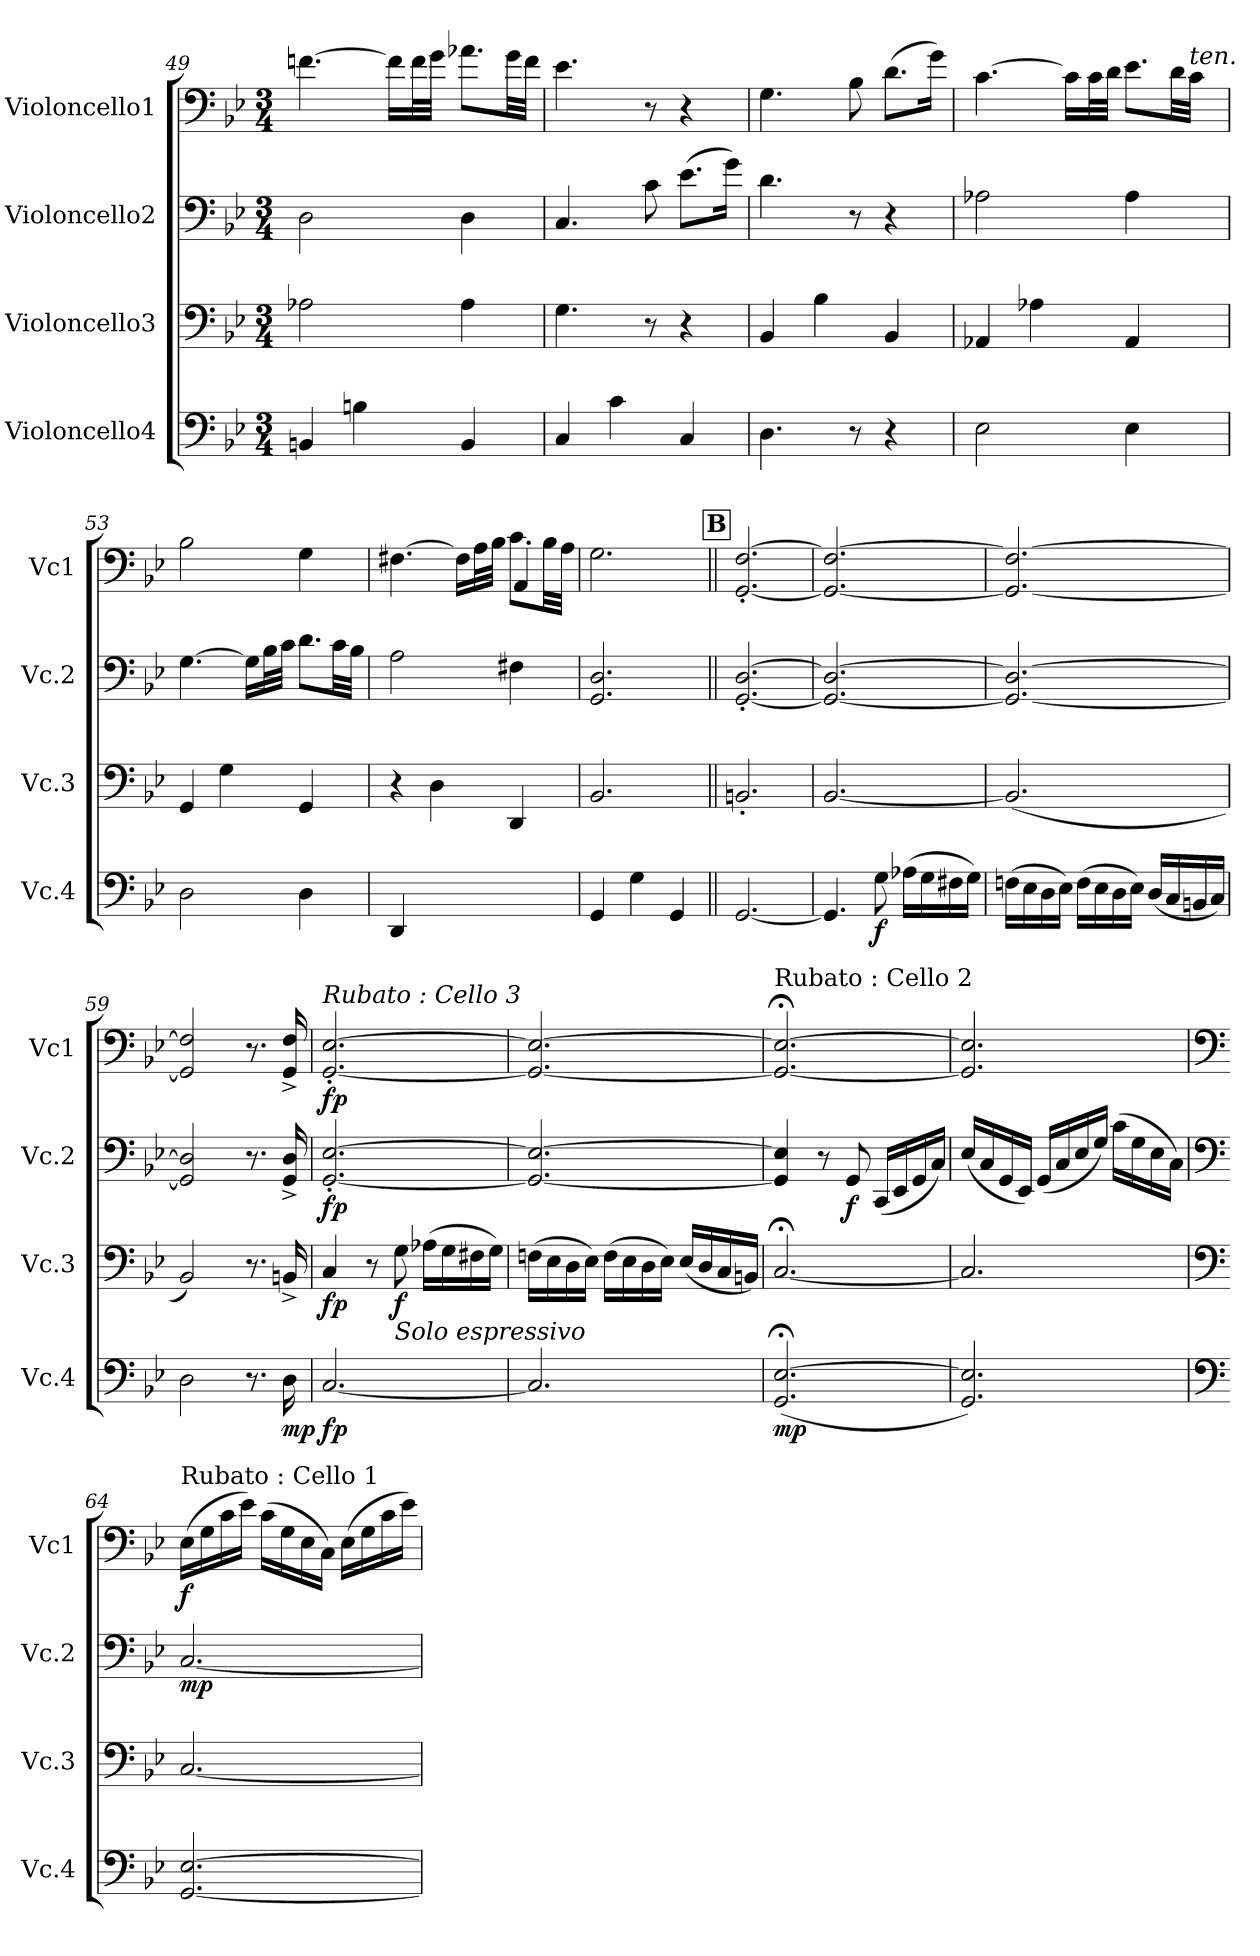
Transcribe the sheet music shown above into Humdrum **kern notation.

**kern	**dynam	**kern	**dynam	**kern	**dynam	**kern	**dynam
*part4	*part4	*part3	*part3	*part2	*part2	*part1	*part1
*staff4	*staff4	*staff3	*staff3	*staff2	*staff2	*staff1	*staff1
*I"Violoncello4	*	*I"Violoncello3	*	*I"Violoncello2	*	*I"Violoncello1	*
*I'Vc.4	*	*I'Vc.3	*	*I'Vc.2	*	*I'Vc1	*
*clefF4	*	*clefF4	*	*clefF4	*	*clefF4	*
*k[b-e-]	*	*k[b-e-]	*	*k[b-e-]	*	*k[b-e-]	*
*M3/4	*	*M3/4	*	*M3/4	*	*M3/4	*
=49	=49	=49	=49	=49	=49	=49	=49
4BBn/	.	2A-X\	.	2D\	.	[4.fn\	.
4Bn\	.	.	.	.	.	.	.
.	.	.	.	.	.	16f\LL]	.
.	.	.	.	.	.	32f\L	.
.	.	.	.	.	.	32g\JJJ	.
4BB/	.	4A-\	.	4D\	.	8.a-X\L	.
.	.	.	.	.	.	32g\LL	.
.	.	.	.	.	.	32f\JJJ	.
=50	=50	=50	=50	=50	=50	=50	=50
4C/	.	4.G\	.	4.C/	.	4.e-\	.
4c\	.	.	.	.	.	.	.
.	.	8r	.	8c\	.	8r	.
4C/	.	4r	.	(>8.e-\L	.	4r	.
.	.	.	.	16g\Jk)	.	.	.
!!LO:PB:g=z
=51	=51	=51	=51	=51	=51	=51	=51
4.D\	.	4BB-/	.	4.d\	.	4.G\	.
.	.	4B-\	.	.	.	.	.
8r	.	.	.	8r	.	8B-\	.
4r	.	4BB-/	.	4r	.	(>8.d\L	.
.	.	.	.	.	.	16g\Jk)	.
=52	=52	=52	=52	=52	=52	=52	=52
2E-\	.	4AA-X/	.	2A-X\	.	[4.c\	.
.	.	4A-X\	.	.	.	.	.
.	.	.	.	.	.	16c\LL]	.
.	.	.	.	.	.	32c\L	.
.	.	.	.	.	.	32d\JJJ	.
4E-\	.	4AA-/	.	4A-\	.	8.e-\L	.
.	.	.	.	.	.	32d\LL	.
.	.	.	.	.	.	32c~~\JJJ	.
=53	=53	=53	=53	=53	=53	=53	=53
2D\	.	4GG/	.	[4.G\	.	2B-\	.
.	.	4G\	.	.	.	.	.
.	.	.	.	16G\LL]	.	.	.
.	.	.	.	32B-\L	.	.	.
.	.	.	.	32c\JJJ	.	.	.
4D\	.	4GG/	.	8.d\L	.	4G\	.
.	.	.	.	32c\LL	.	.	.
.	.	.	.	32B-\JJJ	.	.	.
=54	=54	=54	=54	=54	=54	=54	=54
*	*	*	*	*	*	*^	*
4DD/	.	4r	.	2A\	.	[4.F#X\	2ryy	.
2ryy	.	4D\	.	.	.	.	.	.
.	.	.	.	.	.	16F#\LL]	.	.
.	.	.	.	.	.	32A\L	.	.
.	.	.	.	.	.	32B-\JJJ	.	.
.	.	4DD/	.	4F#X\	.	8.c\L	4AA/	.
.	.	.	.	.	.	32B-\LL	.	.
.	.	.	.	.	.	32A\JJJ	.	.
*	*	*	*	*	*	*v	*v	*
=55	=55	=55	=55	=55	=55	=55	=55
4GG/	.	2.BB-/	.	2.GG/ 2.D/	.	2.G\	.
4G\	.	.	.	.	.	.	.
4GG/	.	.	.	.	.	.	.
!!LO:REH:place=s1:a:B:fs=14:t=B
=56||	=56||	=56||	=56||	=56||	=56||	=56||	=56||
[2.GG/	.	2.BBn'/	.	[2.GG/' [2.D/'	.	[2.GG/' [2.F/'	.
!!LO:LB:g=z
=57	=57	=57	=57	=57	=57	=57	=57
4.GG/]	.	[2.BB-/	.	2.GG/_ 2.D/_	.	2.GG/_ 2.F/_	.
!	!LO:DY:b	!	!	!	!	!	!
8G\	f	.	.	.	.	.	.
(>16A-X\LL	.	.	.	.	.	.	.
16G\	.	.	.	.	.	.	.
16F#X\	.	.	.	.	.	.	.
16G\JJ)	.	.	.	.	.	.	.
=58	=58	=58	=58	=58	=58	=58	=58
(>16Fn\LL	.	(2.BB-/]	.	2.GG/_ 2.D/_	.	2.GG/_ 2.F/_	.
16E-\	.	.	.	.	.	.	.
16D\	.	.	.	.	.	.	.
16E-\JJ)	.	.	.	.	.	.	.
(>16F\LL	.	.	.	.	.	.	.
16E-\	.	.	.	.	.	.	.
16D\	.	.	.	.	.	.	.
16E-\JJ)	.	.	.	.	.	.	.
(16D/LL	.	.	.	.	.	.	.
16C/	.	.	.	.	.	.	.
16BBn/	.	.	.	.	.	.	.
16C/JJ)	.	.	.	.	.	.	.
=59	=59	=59	=59	=59	=59	=59	=59
2D\	.	2BB-/)	.	2GG/] 2D/]	.	2GG/] 2F/]	.
8.r	.	8.r	.	8.r	.	8.r	.
!	!LO:DY:b	!	!	!	!	!	!
16D\	mp	16BBn^/	.	16GG/^ 16D/^	.	16GG/^ 16F/^	.
=60	=60	=60	=60	=60	=60	=60	=60
!	!	!	!	!	!	!LO:TX:a:i:t=Rubato &colon; Cello 3	!
!	!LO:DY:b	!	!LO:DY:b	!	!LO:DY:b	!	!LO:DY:b
[2.C/	fp	4C/	fp	[2.GG/' [2.E-/'	fp	[2.GG/' [2.E-/'	fp
.	.	8r	.	.	.	.	.
!	!	!LO:TX:b:i:t=Solo espressivo	!	!	!	!	!
!	!	!	!LO:DY:b	!	!	!	!
.	.	8G\	f	.	.	.	.
.	.	(>16A-X\LL	.	.	.	.	.
.	.	16G\	.	.	.	.	.
.	.	16F#X\	.	.	.	.	.
.	.	16G\JJ)	.	.	.	.	.
!!LO:LB:g=z
=61	=61	=61	=61	=61	=61	=61	=61
2.C/]	.	(>16Fn\LL	.	2.GG/_ 2.E-/_	.	2.GG/_ 2.E-/_	.
.	.	16E-\	.	.	.	.	.
.	.	16D\	.	.	.	.	.
.	.	16E-\JJ)	.	.	.	.	.
.	.	(>16F\LL	.	.	.	.	.
.	.	16E-\	.	.	.	.	.
.	.	16D\	.	.	.	.	.
.	.	16E-\JJ)	.	.	.	.	.
.	.	(16E-/LL	.	.	.	.	.
.	.	16D/	.	.	.	.	.
.	.	16C/	.	.	.	.	.
.	.	16BBn/JJ)	.	.	.	.	.
=62	=62	=62	=62	=62	=62	=62	=62
!	!	!	!	!	!	!LO:TX:a:t=Rubato &colon; Cello 2	!
!	!LO:DY:b	!	!	!	!	!	!
(2.GG/;< [2.E-/;<	mp	[2.C;</	.	4GG/] 4E-/]	.	2.GG/_;< 2.E-/_;<	.
.	.	.	.	8r	.	.	.
!	!	!	!	!	!LO:DY:b	!	!
.	.	.	.	8GG/	f	.	.
.	.	.	.	(16CC/LL	.	.	.
.	.	.	.	16EE-/	.	.	.
.	.	.	.	16GG/	.	.	.
.	.	.	.	16C/JJ)	.	.	.
=63	=63	=63	=63	=63	=63	=63	=63
2.GG/ 2.E-/])	.	2.C/]	.	(16E-/LL	.	2.GG/] 2.E-/]	.
.	.	.	.	16C/	.	.	.
.	.	.	.	16GG/	.	.	.
.	.	.	.	16EE-/JJ)	.	.	.
.	.	.	.	(16GG/LL	.	.	.
.	.	.	.	16C/	.	.	.
.	.	.	.	16E-/	.	.	.
.	.	.	.	16G/JJ)	.	.	.
.	.	.	.	(>16c\LL	.	.	.
.	.	.	.	16G\	.	.	.
.	.	.	.	16E-\	.	.	.
.	.	.	.	16C\JJ)	.	.	.
!!LO:PB:g=z
=64	=64	=64	=64	=64	=64	=64	=64
*clefF4	*	*clefF4	*	*clefF4	*	*clefF4	*
!	!	!	!	!	!	!LO:TX:a:t=Rubato &colon; Cello 1	!
!	!	!	!	!	!LO:DY:b	!	!LO:DY:b
[2.GG/ [2.E-/	.	[2.C/	.	[2.C/	mp	(>16E-\LL	f
.	.	.	.	.	.	16G\	.
.	.	.	.	.	.	16c\	.
.	.	.	.	.	.	16e-\JJ)	.
.	.	.	.	.	.	(>16c\LL	.
.	.	.	.	.	.	16G\	.
.	.	.	.	.	.	16E-\	.
.	.	.	.	.	.	16C\JJ)	.
.	.	.	.	.	.	(>16E-\LL	.
.	.	.	.	.	.	16G\	.
.	.	.	.	.	.	16c\	.
.	.	.	.	.	.	16e-\JJ)	.
=	=	=	=	=	=	=	=
*-	*-	*-	*-	*-	*-	*-	*-
